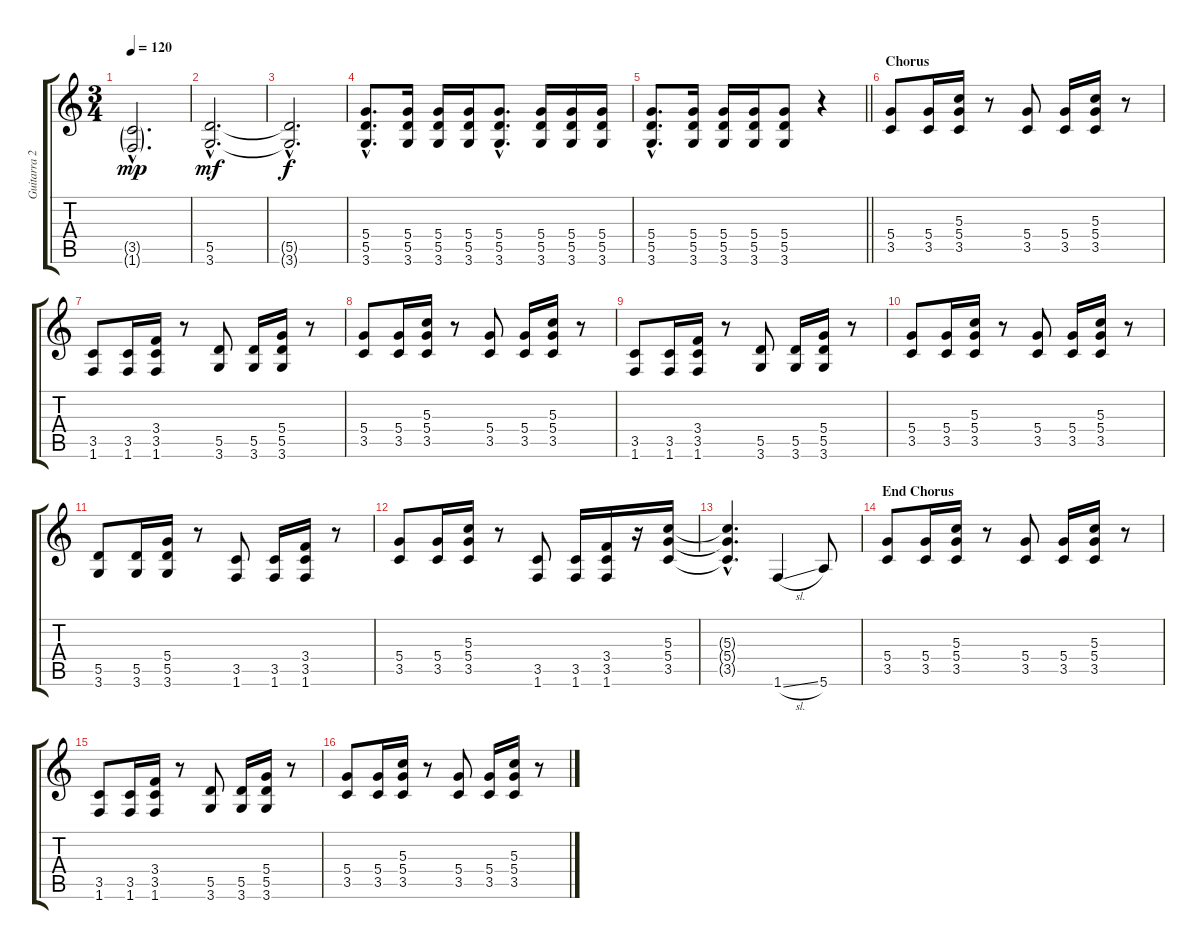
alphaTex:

\track ("Guitarra 2 - Erik" "Guitarra 2") {instrument distortionguitar}
\staff {score tabs}
\tuning (E4 B3 G3 D3 A2 E2) {hide}
\ts (3 4)
\tempo 120
\clef g2
\ks c
(3.5{g hac} 1.6{g hac}).2{d dy mp} |
(5.5{hac} 3.6{hac}).2{d dy mf} |
(5.5{hac t} 3.6{hac t}).2{d dy f} |
(5.4{hac} 5.5{hac} 3.6{hac}).8{d} (5.4 5.5 3.6).16 (5.4 5.5 3.6).16 (5.4 5.5 3.6).16 (5.4{hac} 5.5{hac} 3.6{hac}).8{d} (5.4 5.5 3.6).16 (5.4 5.5 3.6).16 (5.4 5.5 3.6).16 |
\barLineRight lightlight
(5.4{hac} 5.5{hac} 3.6{hac}).8{d} (5.4 5.5 3.6).16 (5.4 5.5 3.6).16 (5.4 5.5 3.6).16 (5.4 5.5 3.6).8 r.4 |
\section ("" "Chorus")
(5.4 3.5).8 (5.4 3.5).16 (5.3 5.4 3.5).16 r.8 (5.4 3.5).8 (5.4 3.5).16 (5.3 5.4 3.5).16 r.8 |
(3.5 1.6).8 (3.5 1.6).16 (3.4 3.5 1.6).16 r.8 (5.5 3.6).8 (5.5 3.6).16 (5.4 5.5 3.6).16 r.8 |
(5.4 3.5).8 (5.4 3.5).16 (5.3 5.4 3.5).16 r.8 (5.4 3.5).8 (5.4 3.5).16 (5.3 5.4 3.5).16 r.8 |
(3.5 1.6).8 (3.5 1.6).16 (3.4 3.5 1.6).16 r.8 (5.5 3.6).8 (5.5 3.6).16 (5.4 5.5 3.6).16 r.8 |
(5.4 3.5).8 (5.4 3.5).16 (5.3 5.4 3.5).16 r.8 (5.4 3.5).8 (5.4 3.5).16 (5.3 5.4 3.5).16 r.8 |
(5.5 3.6).8 (5.5 3.6).16 (5.4 5.5 3.6).16 r.8 (3.5 1.6).8 (3.5 1.6).16 (3.4 3.5 1.6).16 r.8 |
(5.4 3.5).8 (5.4 3.5).16 (5.3 5.4 3.5).16 r.8 (3.5 1.6).8 (3.5 1.6).16 (3.4 3.5 1.6).16 r.16 (5.3 5.4 3.5).16 |
(5.3{hac t} 5.4{hac t} 3.5{hac t}).4{d} 1.6{sl}.4 5.6.8 |
\section ("" "End Chorus")
(5.4 3.5).8 (5.4 3.5).16 (5.3 5.4 3.5).16 r.8 (5.4 3.5).8 (5.4 3.5).16 (5.3 5.4 3.5).16 r.8 |
(3.5 1.6).8 (3.5 1.6).16 (3.4 3.5 1.6).16 r.8 (5.5 3.6).8 (5.5 3.6).16 (5.4 5.5 3.6).16 r.8 |
(5.4 3.5).8 (5.4 3.5).16 (5.3 5.4 3.5).16 r.8 (5.4 3.5).8 (5.4 3.5).16 (5.3 5.4 3.5).16 r.8
